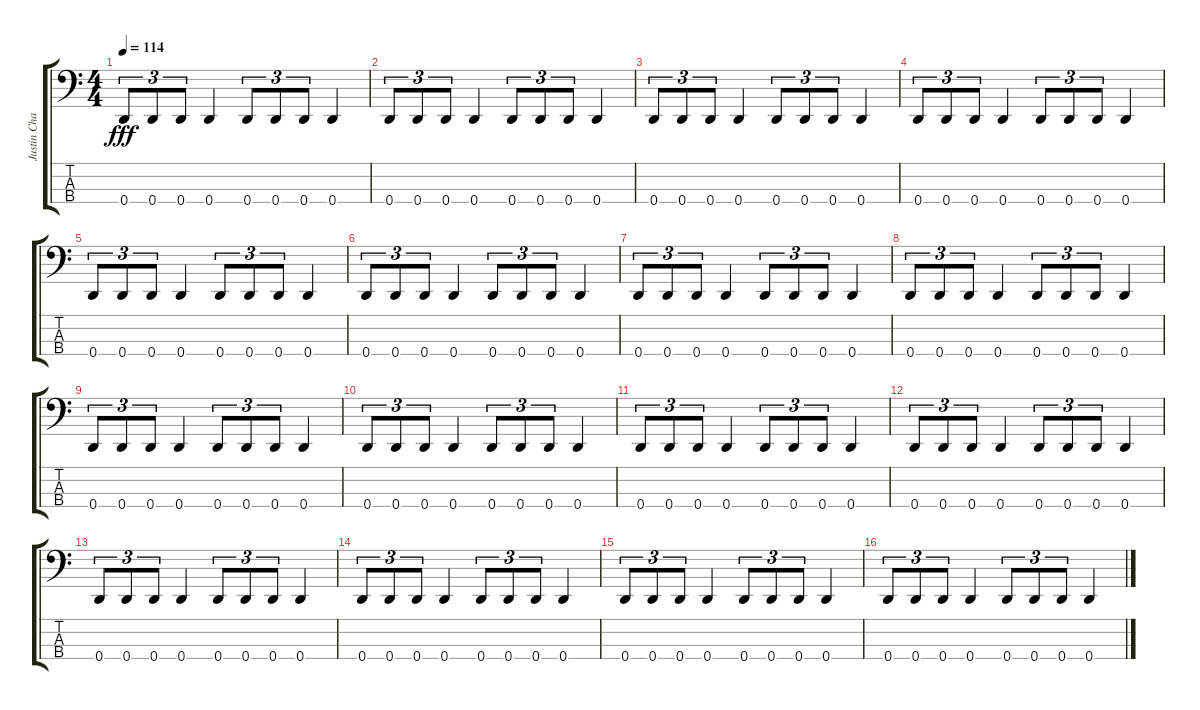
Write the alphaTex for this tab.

\track ("Justin Chancellor" "Justin Cha") {instrument electricbasspick}
\staff {score tabs}
\tuning (G2 D2 A1 D1) {hide}
\ts (4 4)
\tempo 114
\clef f4
\ks c
0.4.8{tu (3 2) dy fff} 0.4.8{tu (3 2)} 0.4.8{tu (3 2)} 0.4.4 0.4.8{tu (3 2)} 0.4.8{tu (3 2)} 0.4.8{tu (3 2)} 0.4.4 |
0.4.8{tu (3 2)} 0.4.8{tu (3 2)} 0.4.8{tu (3 2)} 0.4.4 0.4.8{tu (3 2)} 0.4.8{tu (3 2)} 0.4.8{tu (3 2)} 0.4.4 |
0.4.8{tu (3 2) volume 8} 0.4.8{tu (3 2)} 0.4.8{tu (3 2)} 0.4.4 0.4.8{tu (3 2)} 0.4.8{tu (3 2)} 0.4.8{tu (3 2)} 0.4.4 |
0.4.8{tu (3 2)} 0.4.8{tu (3 2)} 0.4.8{tu (3 2)} 0.4.4 0.4.8{tu (3 2)} 0.4.8{tu (3 2)} 0.4.8{tu (3 2)} 0.4.4 |
0.4.8{tu (3 2)} 0.4.8{tu (3 2)} 0.4.8{tu (3 2)} 0.4.4 0.4.8{tu (3 2)} 0.4.8{tu (3 2)} 0.4.8{tu (3 2)} 0.4.4 |
0.4.8{tu (3 2)} 0.4.8{tu (3 2)} 0.4.8{tu (3 2)} 0.4.4 0.4.8{tu (3 2)} 0.4.8{tu (3 2)} 0.4.8{tu (3 2)} 0.4.4 |
0.4.8{tu (3 2) volume 10} 0.4.8{tu (3 2)} 0.4.8{tu (3 2)} 0.4.4 0.4.8{tu (3 2)} 0.4.8{tu (3 2)} 0.4.8{tu (3 2)} 0.4.4 |
0.4.8{tu (3 2)} 0.4.8{tu (3 2)} 0.4.8{tu (3 2)} 0.4.4 0.4.8{tu (3 2)} 0.4.8{tu (3 2)} 0.4.8{tu (3 2)} 0.4.4 |
0.4.8{tu (3 2)} 0.4.8{tu (3 2)} 0.4.8{tu (3 2)} 0.4.4 0.4.8{tu (3 2)} 0.4.8{tu (3 2)} 0.4.8{tu (3 2)} 0.4.4 |
0.4.8{tu (3 2)} 0.4.8{tu (3 2)} 0.4.8{tu (3 2)} 0.4.4 0.4.8{tu (3 2)} 0.4.8{tu (3 2)} 0.4.8{tu (3 2)} 0.4.4 |
0.4.8{tu (3 2) volume 12} 0.4.8{tu (3 2)} 0.4.8{tu (3 2)} 0.4.4 0.4.8{tu (3 2)} 0.4.8{tu (3 2)} 0.4.8{tu (3 2)} 0.4.4 |
0.4.8{tu (3 2)} 0.4.8{tu (3 2)} 0.4.8{tu (3 2)} 0.4.4 0.4.8{tu (3 2)} 0.4.8{tu (3 2)} 0.4.8{tu (3 2)} 0.4.4 |
0.4.8{tu (3 2)} 0.4.8{tu (3 2)} 0.4.8{tu (3 2)} 0.4.4 0.4.8{tu (3 2)} 0.4.8{tu (3 2)} 0.4.8{tu (3 2)} 0.4.4 |
0.4.8{tu (3 2)} 0.4.8{tu (3 2)} 0.4.8{tu (3 2)} 0.4.4 0.4.8{tu (3 2)} 0.4.8{tu (3 2)} 0.4.8{tu (3 2)} 0.4.4 |
0.4.8{tu (3 2) volume 16} 0.4.8{tu (3 2)} 0.4.8{tu (3 2)} 0.4.4 0.4.8{tu (3 2)} 0.4.8{tu (3 2)} 0.4.8{tu (3 2)} 0.4.4 |
0.4.8{tu (3 2)} 0.4.8{tu (3 2)} 0.4.8{tu (3 2)} 0.4.4 0.4.8{tu (3 2)} 0.4.8{tu (3 2)} 0.4.8{tu (3 2)} 0.4.4
